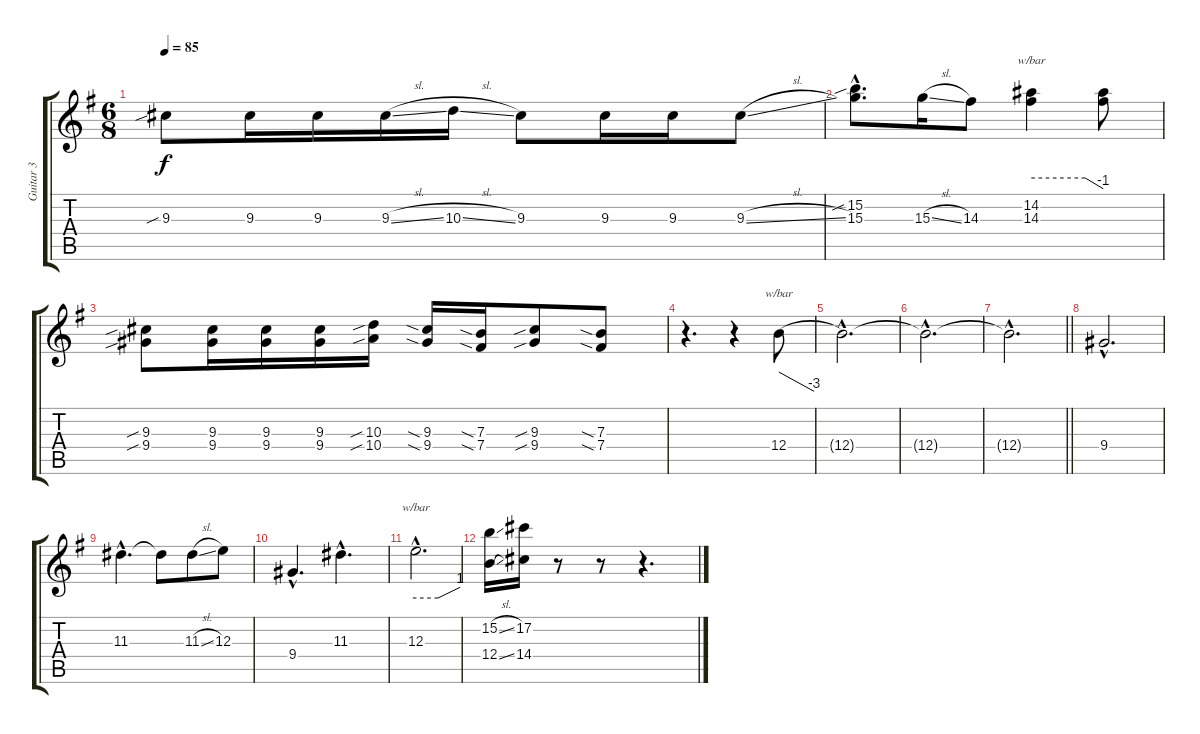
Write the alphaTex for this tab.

\track ("Guitar 3" "Guitar 3") {instrument distortionguitar}
\staff {score tabs}
\tuning (Db4 Ab3 E3 B2 Gb2 B1) {hide}
\ts (6 8)
\tempo 85
\clef g2
\ks eminor
9.3{sib}.8{dy f} 9.3.16 9.3.16 9.3{sl}.16 10.3{sl}.16 9.3.8 9.3.16 9.3.16 9.3{sl}.8 |
(15.2{sib hac} 15.3{hac}).8{d} 15.3{sl}.16 14.3.8 (14.2 14.3).4{tbe (custom default 0 0 45 0 60 -4)} (14.2{t} 14.3{t}).8 |
(9.3{sib} 9.4{sib}).8 (9.3 9.4).16 (9.3 9.4).16 (9.3 9.4).16 (10.3{sib} 10.4{sib}).16 (9.3{sia} 9.4{sia}).16 (7.3{sia} 7.4{sia}).16 (9.3{sib} 9.4{sib}).8 (7.3{sia} 7.4{sia}).8 |
r.4{d} r.4 12.4.8{tbe (dive default 0 0 60 -12)} |
12.4{hac t}.2{d} |
12.4{hac t}.2{d} |
\barLineRight lightlight
12.4{hac t}.2{d} |
9.4{hac}.2{d} |
11.3{hac}.4{d} 11.3{t}.8 11.3{sl}.8 12.3.8 |
9.4{hac}.4{d} 11.3{hac}.4{d} |
12.3{hac}.2{d tbe (custom default 0 0 30 0 60 4)} |
(15.2{sl} 12.4{sl}).16 (17.2 14.4).16 r.8 r.8 r.4{d}
